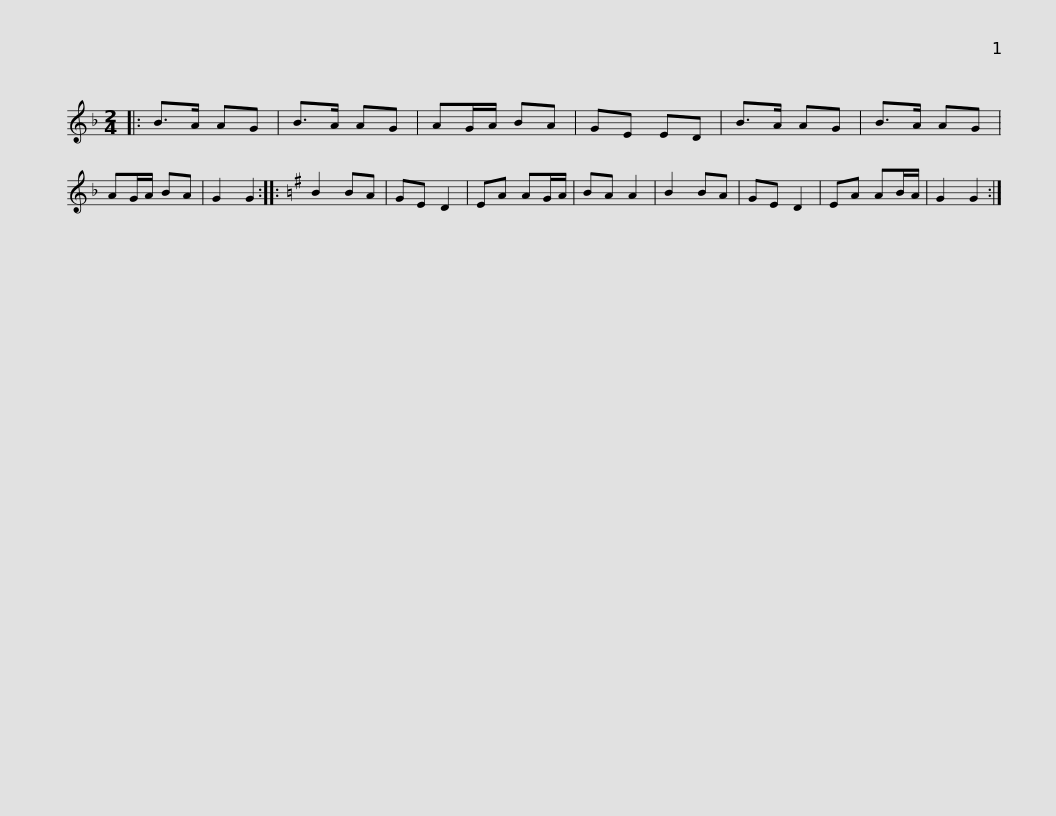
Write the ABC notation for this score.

X:1
L:1/8
M:2/4
I:linebreak $
K:F
V:1 treble
V:1
|: B>A AG | B>A AG | AG/A/ BA | GE ED | B>A AG | %5
 B>A AG | AG/A/ BA | G2 G2 ::[K:G] B2 BA | GE D2 |$ %10
 EA AG/A/ | BA A2 | B2 BA | GE D2 | EA AB/A/ | %15
 G2 G2 :| %16
